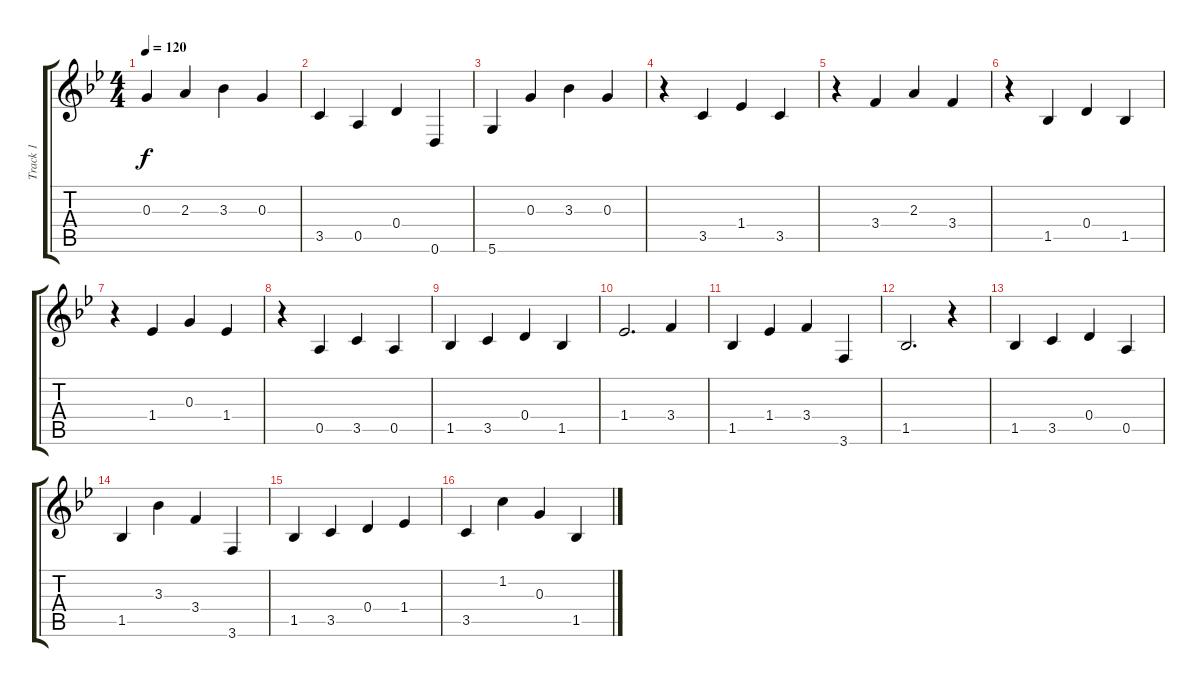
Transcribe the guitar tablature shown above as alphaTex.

\track ("Track 1" "Track 1") {instrument acousticguitarsteel}
\staff {score tabs}
\tuning (E4 B3 G3 D3 A2 D2) {hide}
\ts (4 4)
\tempo 120
\clef g2
\ks gminor
0.3.4{dy f} 2.3.4 3.3.4 0.3.4 |
3.5.4 0.5.4 0.4.4 0.6.4 |
5.6.4 0.3.4 3.3.4 0.3.4 |
r.4 3.5.4 1.4.4 3.5.4 |
r.4 3.4.4 2.3.4 3.4.4 |
r.4 1.5.4 0.4.4 1.5.4 |
r.4 1.4.4 0.3.4 1.4.4 |
r.4 0.5.4 3.5.4 0.5.4 |
1.5.4 3.5.4 0.4.4 1.5.4 |
1.4.2{d} 3.4.4 |
1.5.4 1.4.4 3.4.4 3.6.4 |
1.5.2{d} r.4 |
1.5.4 3.5.4 0.4.4 0.5.4 |
1.5.4 3.3.4 3.4.4 3.6.4 |
1.5.4 3.5.4 0.4.4 1.4.4 |
3.5.4 1.2.4 0.3.4 1.5.4
